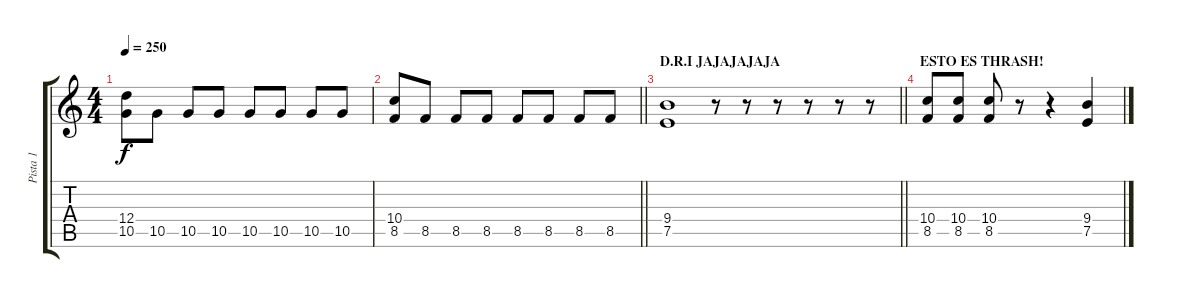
\track ("Pista 1" "Pista 1") {instrument distortionguitar}
\staff {score tabs}
\tuning (E4 B3 G3 D3 A2 E2) {hide}
\ts (4 4)
\tempo 250
\clef g2
\ks c
(12.4 10.5).8{dy f} 10.5.8 10.5.8 10.5.8 10.5.8 10.5.8 10.5.8 10.5.8 |
\barLineRight lightlight
(10.4 8.5).8 8.5.8 8.5.8 8.5.8 8.5.8 8.5.8 8.5.8 8.5.8 |
\section ("" "D.R.I JAJAJAJAJA")
\barLineRight lightlight
(9.4 7.5).1 r.8 r.8 r.8 r.8 r.8 r.8 |
\section ("" "ESTO ES THRASH!")
(10.4 8.5).8 (10.4 8.5).8 (10.4 8.5).8 r.8 r.4 (9.4 7.5).4
